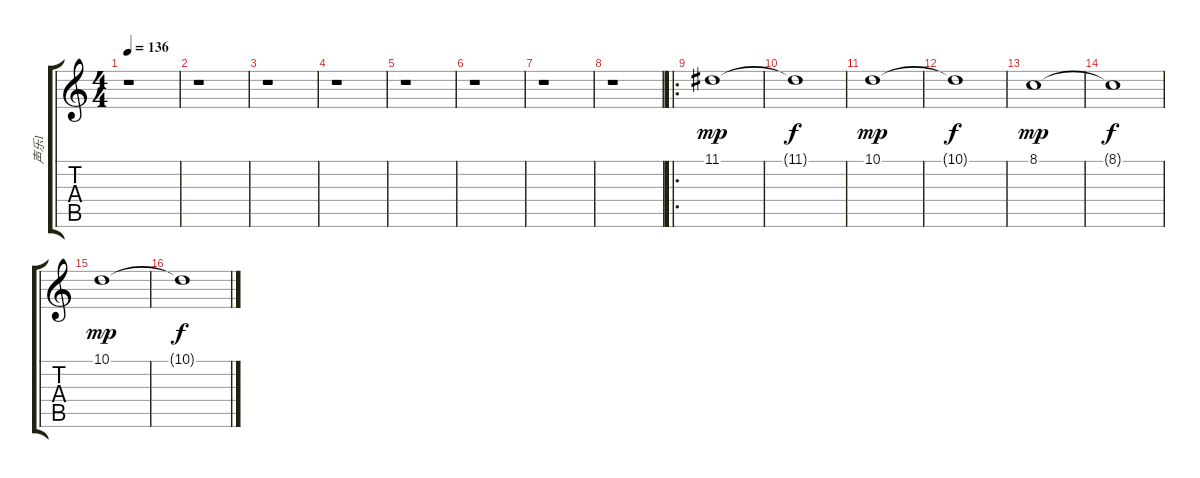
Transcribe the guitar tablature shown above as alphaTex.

\track ("声乐1" "声乐1") {instrument stringensemble2}
\staff {score tabs}
\tuning (E4 B3 G3 D3 A2 E2) {hide}
\ts (4 4)
\tempo 136
\clef g2
\ks c
r.1{dy mp} |
r.1 |
r.1 |
r.1 |
r.1 |
r.1 |
r.1 |
r.1 |
\ro
11.1.1 |
11.1{t}.1{dy f} |
10.1.1{dy mp} |
10.1{t}.1{dy f} |
8.1.1{dy mp} |
8.1{t}.1{dy f} |
10.1.1{dy mp} |
10.1{t}.1{dy f}
